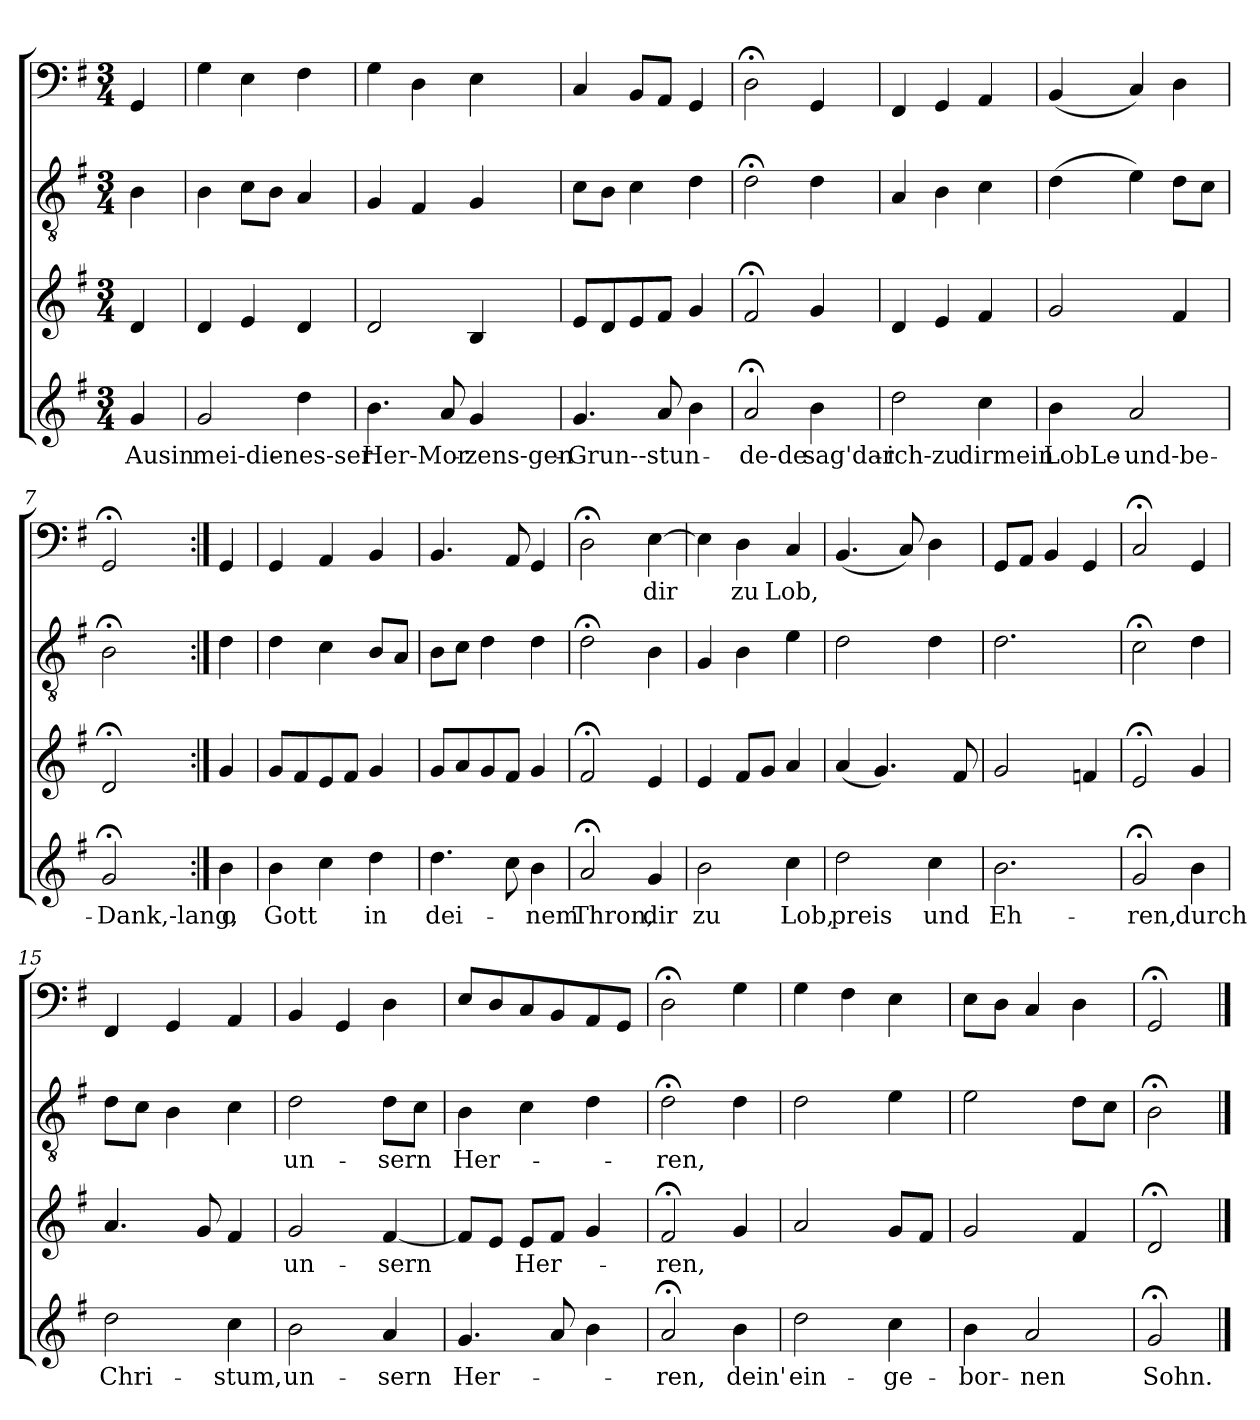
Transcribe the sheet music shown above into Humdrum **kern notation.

**kern	**text	**kern	**text	**kern	**text	**kern	**text
*part4	*part4	*part3	*part3	*part2	*part2	*part1	*part1
*staff4	*staff4	*staff3	*staff3	*staff2	*staff2	*staff1	*staff1
*clefG2	*	*clefG2	*	*clefGv2	*	*clefF4	*
*k[f#]	*	*k[f#]	*	*k[f#]	*	*k[f#]	*
*G:	*	*G:	*	*G:	*	*G:	*
*M3/4	*	*M3/4	*	*M3/4	*	*M3/4	*
=	=	=	=	=	=	=	=
4g	Ausin	4d	.	4B	.	4GG	.
=1	=1	=1	=1	=1	=1	=1	=1
2g	mei-die-	4d	.	4B	.	4G	.
.	.	4e	.	8cL	.	4E	.
.	.	.	.	8BJ	.	.	.
4dd	-nes-ser	4d	.	4A	.	4F#	.
=2	=2	=2	=2	=2	=2	=2	=2
4.b	Her-Mor-	2d	.	4G	.	4G	.
.	.	.	.	4F#	.	4D	.
8a	.	.	.	.	.	.	.
4g	-zens-gen-	4B	.	4G	.	4E	.
=3	=3	=3	=3	=3	=3	=3	=3
4.g	Grun--stun-	8eL	.	8cL	.	4C	.
.	.	8d	.	8BJ	.	.	.
.	.	8e	.	4c	.	8BBL	.
8a	.	8f#J	.	.	.	8AAJ	.
4b	.	4g	.	4d	.	4GG	.
=4	=4	=4	=4	=4	=4	=4	=4
2a;<	-de-de	2f#;<	.	2d;<	.	2D;<	.
4b	sag'dar-	4g	.	4d	.	4GG	.
=5	=5	=5	=5	=5	=5	=5	=5
2dd	ich-zu	4d	.	4A	.	4FF#	.
.	.	4e	.	4B	.	4GG	.
4cc	dirmein	4f#	.	4c	.	4AA	.
=6	=6	=6	=6	=6	=6	=6	=6
4b	LobLe-	2g	.	(4d	.	(4BB	.
2a	und-be-	.	.	4e)	.	4C)	.
.	.	4f#	.	8dL	.	4D	.
.	.	.	.	8cJ	.	.	.
=7	=7	=7	=7	=7	=7	=7	=7
2g;<	Dank,-lang,	2d;<	.	2B;<	.	2GG;<	.
=:|!	=:|!	=:|!	=:|!	=:|!	=:|!	=:|!	=:|!
4b	o	4g	.	4d	.	4GG	.
=8	=8	=8	=8	=8	=8	=8	=8
4b	Gott	8gL	.	4d	.	4GG	.
.	.	8f#	.	.	.	.	.
4cc	.	8e	.	4c	.	4AA	.
.	.	8f#J	.	.	.	.	.
4dd	in	4g	.	8BL	.	4BB	.
.	.	.	.	8AJ	.	.	.
=9	=9	=9	=9	=9	=9	=9	=9
4.dd	dei-	8gL	.	8BL	.	4.BB	.
.	.	8a	.	8cJ	.	.	.
.	.	8g	.	4d	.	.	.
8cc	.	8f#J	.	.	.	8AA	.
4b	-nem	4g	.	4d	.	4GG	.
=10	=10	=10	=10	=10	=10	=10	=10
2a;<	Thron,	2f#;<	.	2d;<	.	2D;<	.
4g	dir	4e	.	4B	.	[4E	dir
=11	=11	=11	=11	=11	=11	=11	=11
2b	zu	4e	.	4G	.	4E]	.
.	.	8f#L	.	4B	.	4D	zu
.	.	8gJ	.	.	.	.	.
4cc	Lob,	4a	.	4e	.	4C	Lob,
=12	=12	=12	=12	=12	=12	=12	=12
2dd	preis	(4a	.	2d	.	(4.BB	.
.	.	4.g)	.	.	.	.	.
.	.	.	.	.	.	8C)	.
4cc	und	.	.	4d	.	4D	.
.	.	8f#	.	.	.	.	.
=13	=13	=13	=13	=13	=13	=13	=13
2.b	Eh-	2g	.	2.d	.	8GGL	.
.	.	.	.	.	.	8AAJ	.
.	.	.	.	.	.	4BB	.
.	.	4fn	.	.	.	4GG	.
=14	=14	=14	=14	=14	=14	=14	=14
2g;<	-ren,	2e;<	.	2c;<	.	2C;<	.
4b	durch	4g	.	4d	.	4GG	.
=15	=15	=15	=15	=15	=15	=15	=15
2dd	Chri-	4.a	.	8dL	.	4FF#	.
.	.	.	.	8cJ	.	.	.
.	.	.	.	4B	.	4GG	.
.	.	8g	.	.	.	.	.
4cc	-stum,	4f#	.	4c	.	4AA	.
=16	=16	=16	=16	=16	=16	=16	=16
2b	un-	2g	un-	2d	un-	4BB	.
.	.	.	.	.	.	4GG	.
4a	-sern	[4f#	-sern	8dL	-sern	4D	.
.	.	.	.	8cJ	.	.	.
=17	=17	=17	=17	=17	=17	=17	=17
4.g	Her-	8f#L]	.	4B	Her-	8EL	.
.	.	8eJ	.	.	.	8D	.
.	.	8eL	Her-	4c	.	8C	.
8a	.	8f#J	.	.	.	8BB	.
4b	.	4g	.	4d	.	8AA	.
.	.	.	.	.	.	8GGJ	.
=18	=18	=18	=18	=18	=18	=18	=18
2a;<	-ren,	2f#;<	-ren,	2d;<	-ren,	2D;<	.
4b	dein'	4g	.	4d	.	4G	.
=19	=19	=19	=19	=19	=19	=19	=19
2dd	ein-	2a	.	2d	.	4G	.
.	.	.	.	.	.	4F#	.
4cc	-ge-	8gL	.	4e	.	4E	.
.	.	8f#J	.	.	.	.	.
=20	=20	=20	=20	=20	=20	=20	=20
4b	-bor-	2g	.	2e	.	8EL	.
.	.	.	.	.	.	8DJ	.
2a	-nen	.	.	.	.	4C	.
.	.	4f#	.	8dL	.	4D	.
.	.	.	.	8cJ	.	.	.
=21	=21	=21	=21	=21	=21	=21	=21
2g;<	Sohn.	2d;<	.	2B;<	.	2GG;<	.
==	==	==	==	==	==	==	==
*-	*-	*-	*-	*-	*-	*-	*-
